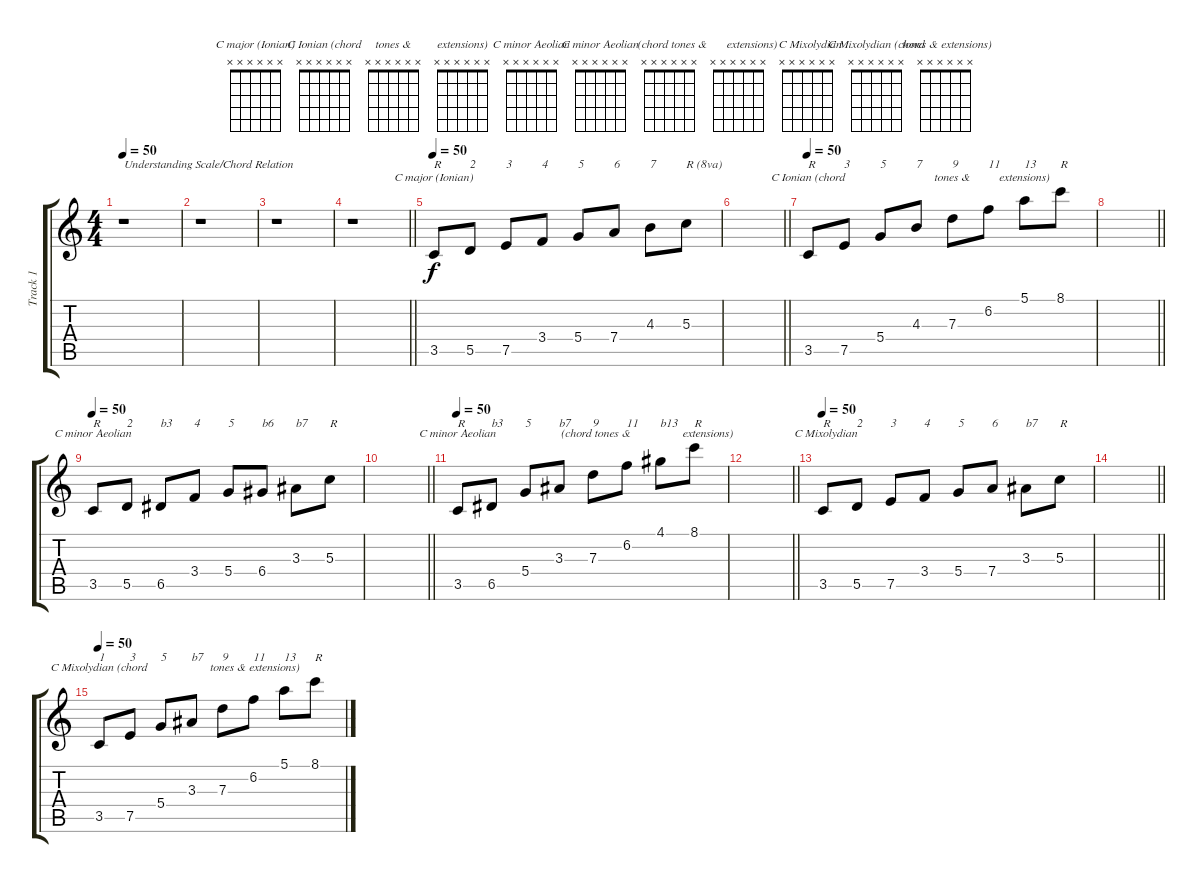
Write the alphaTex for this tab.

\track ("Track 1" "Track 1") {instrument distortionguitar}
\staff {score tabs}
\tuning (E4 B3 G3 D3 A2 E2) {hide}
\chord ("C major (Ionian)" x x x x x x)
\chord ("C Ionian (chord" x x x x x x)
\chord ("tones &" x x x x x x)
\chord ("extensions)" x x x x x x)
\chord ("C minor Aeolian " x x x x x x)
\chord ("C minor Aeolian" x x x x x x)
\chord ("  (chord tones &" x x x x x x)
\chord ("         extensions)" x x x x x x)
\chord ("  C Mixolydian" x x x x x x)
\chord ("C Mixolydian (chord " x x x x x x)
\chord (" tones & extensions)" x x x x x x)
\ts (4 4)
\tempo 50
\clef g2
\ks c
r.1{txt "Understanding Scale/Chord Relation " dy f} |
r.1 |
r.1 |
\barLineRight lightlight
r.1 |
\tempo 50
3.5.8{ch "C major (Ionian)" txt "R"} 5.5.8{txt "2"} 7.5.8{txt "3"} 3.4.8{txt "4"} 5.4.8{txt "5"} 7.4.8{txt "6"} 4.3.8{txt "7"} 5.3.8{txt "R (8va)"} |
\barLineRight lightlight
|
\tempo 50
3.5.8{ch "C Ionian (chord" txt "R"} 7.5.8{txt "3"} 5.4.8{txt "5"} 4.3.8{txt "7"} 7.3.8{ch "tones &" txt "9"} 6.2.8{txt "11"} 5.1.8{ch "extensions)" txt "13"} 8.1.8{txt "R"} |
\barLineRight lightlight
|
\tempo 50
3.5.8{ch "C minor Aeolian " txt "R"} 5.5.8{txt "2"} 6.5.8{txt "b3"} 3.4.8{txt "4"} 5.4.8{txt "5"} 6.4.8{txt "b6"} 3.3.8{txt "b7"} 5.3.8{txt "R"} |
\barLineRight lightlight
|
\tempo 50
3.5.8{ch "C minor Aeolian" txt "R"} 6.5.8{txt "b3"} 5.4.8{txt "5"} 3.3.8{txt "b7"} 7.3.8{ch "  (chord tones &" txt "9"} 6.2.8{txt "11"} 4.1.8{txt "b13"} 8.1.8{ch "         extensions)" txt "R"} |
\barLineRight lightlight
|
\tempo 50
3.5.8{ch "  C Mixolydian" txt "R"} 5.5.8{txt "2"} 7.5.8{txt "3"} 3.4.8{txt "4"} 5.4.8{txt "5"} 7.4.8{txt "6"} 3.3.8{txt "b7"} 5.3.8{txt "R"} |
\barLineRight lightlight
|
\tempo 50
3.5.8{ch "C Mixolydian (chord " txt "1"} 7.5.8{txt "3"} 5.4.8{txt "5"} 3.3.8{txt "b7"} 7.3.8{txt "9"} 6.2.8{ch " tones & extensions)" txt "11"} 5.1.8{txt "13"} 8.1.8{txt "R"}
